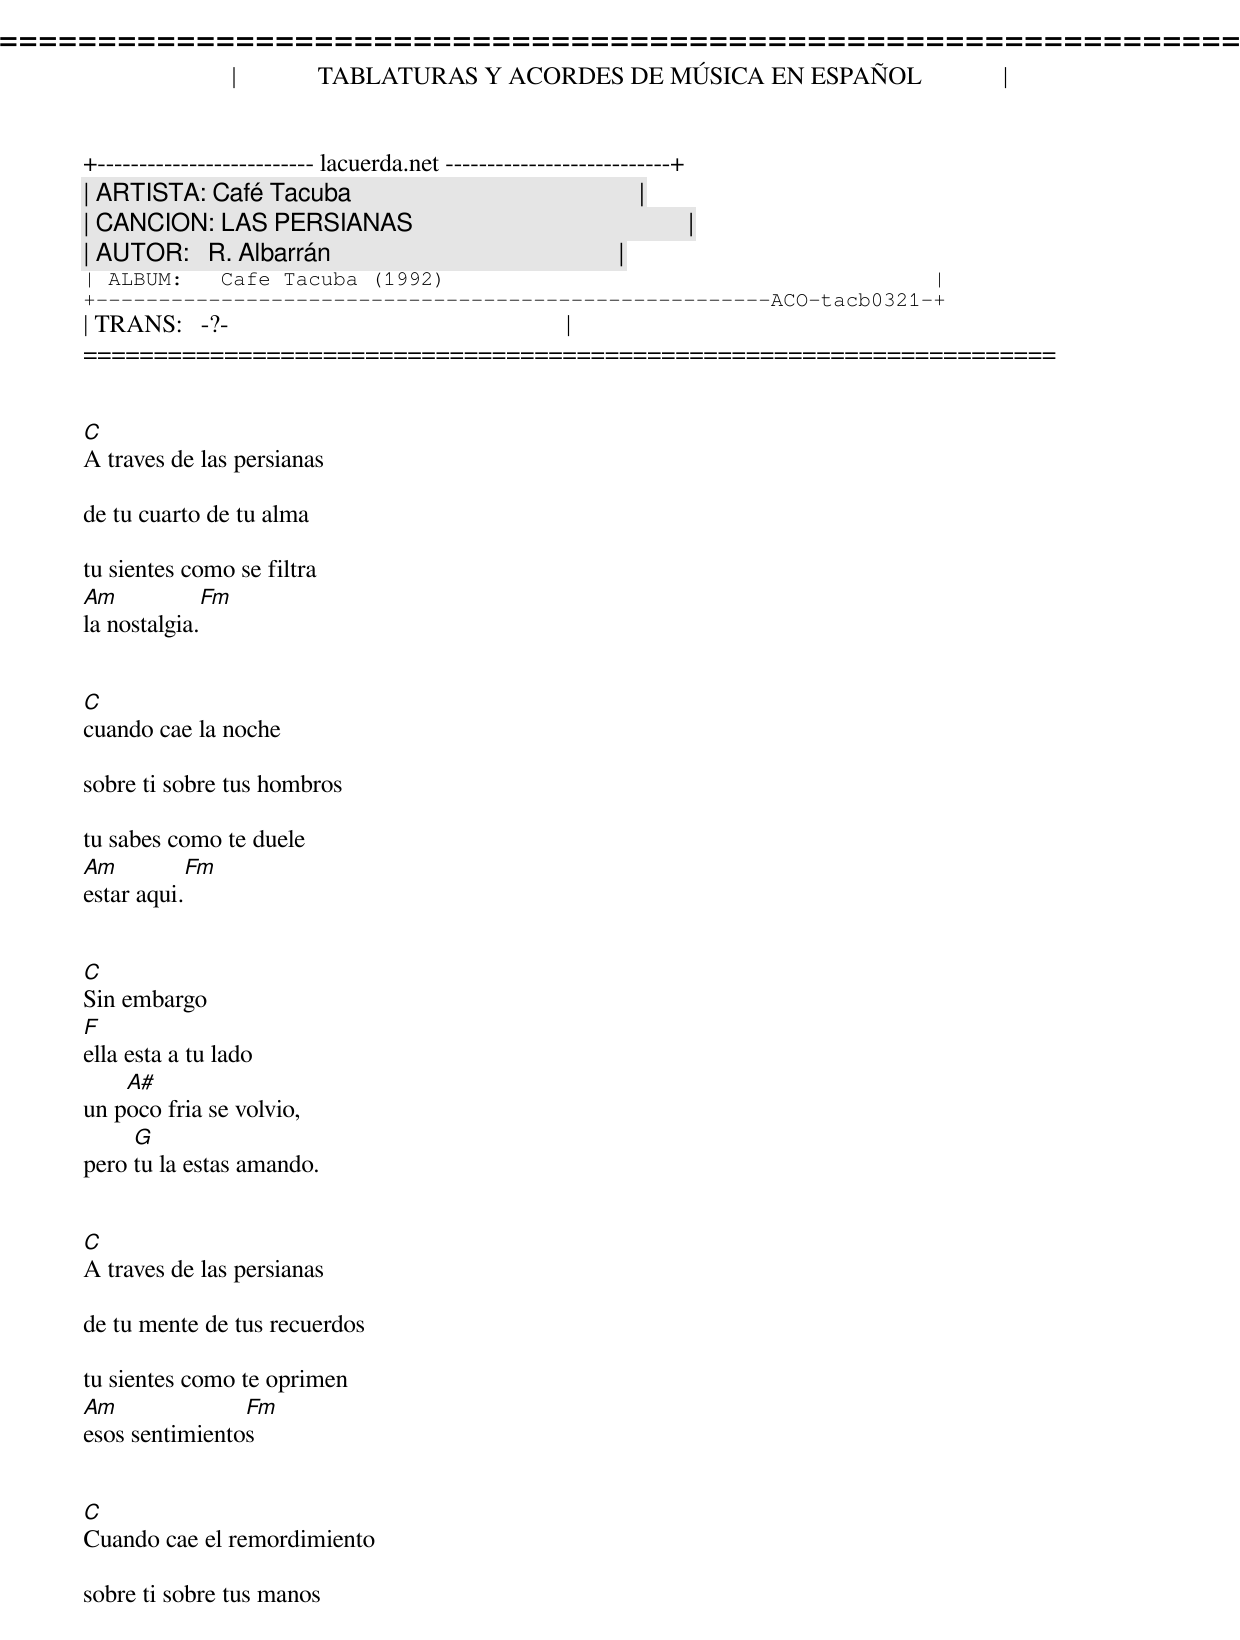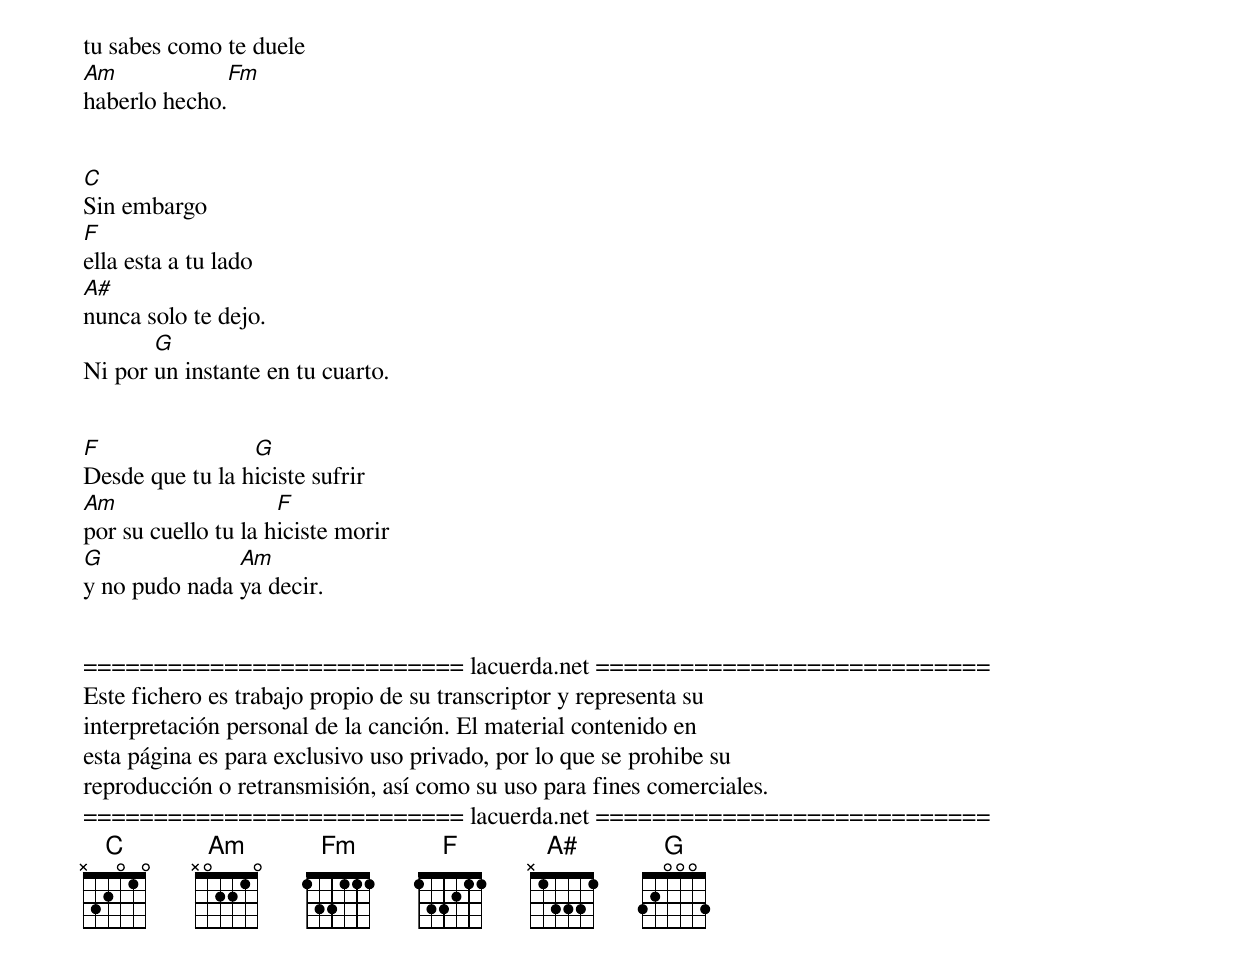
=====================================================================
|             TABLATURAS Y ACORDES DE MÚSICA EN ESPAÑOL             |
+-------------------------- lacuerda.net ---------------------------+
| ARTISTA: Café Tacuba                                              |
| CANCION: LAS PERSIANAS                                            |
| AUTOR:   R. Albarrán                                              |
| ALBUM:   Cafe Tacuba (1992)                                       |
+------------------------------------------------------ACO-tacb0321-+
| TRANS:   -?-                                                      |
=====================================================================


C
A traves de las persianas

de tu cuarto de tu alma

tu sientes como se filtra
Am           Fm
la nostalgia.


C
cuando cae la noche

sobre ti sobre tus hombros

tu sabes como te duele
Am          Fm
estar aqui.


C
Sin embargo
F
ella esta a tu lado
    A#
un poco fria se volvio,
     G
pero tu la estas amando.


C
A traves de las persianas

de tu mente de tus recuerdos

tu sientes como te oprimen
Am              Fm
esos sentimientos


C
Cuando cae el remordimiento

sobre ti sobre tus manos

tu sabes como te duele
Am            Fm
haberlo hecho.


C
Sin embargo
F
ella esta a tu lado
A#
nunca solo te dejo.
       G
Ni por un instante en tu cuarto.


F                G
Desde que tu la hiciste sufrir
Am                   F
por su cuello tu la hiciste morir
G              Am
y no pudo nada ya decir.


=========================== lacuerda.net ============================
Este fichero es trabajo propio de su transcriptor y representa su
interpretación personal de la canción. El material contenido en
esta página es para exclusivo uso privado, por lo que se prohibe su
reproducción o retransmisión, así como su uso para fines comerciales.
=========================== lacuerda.net ============================
